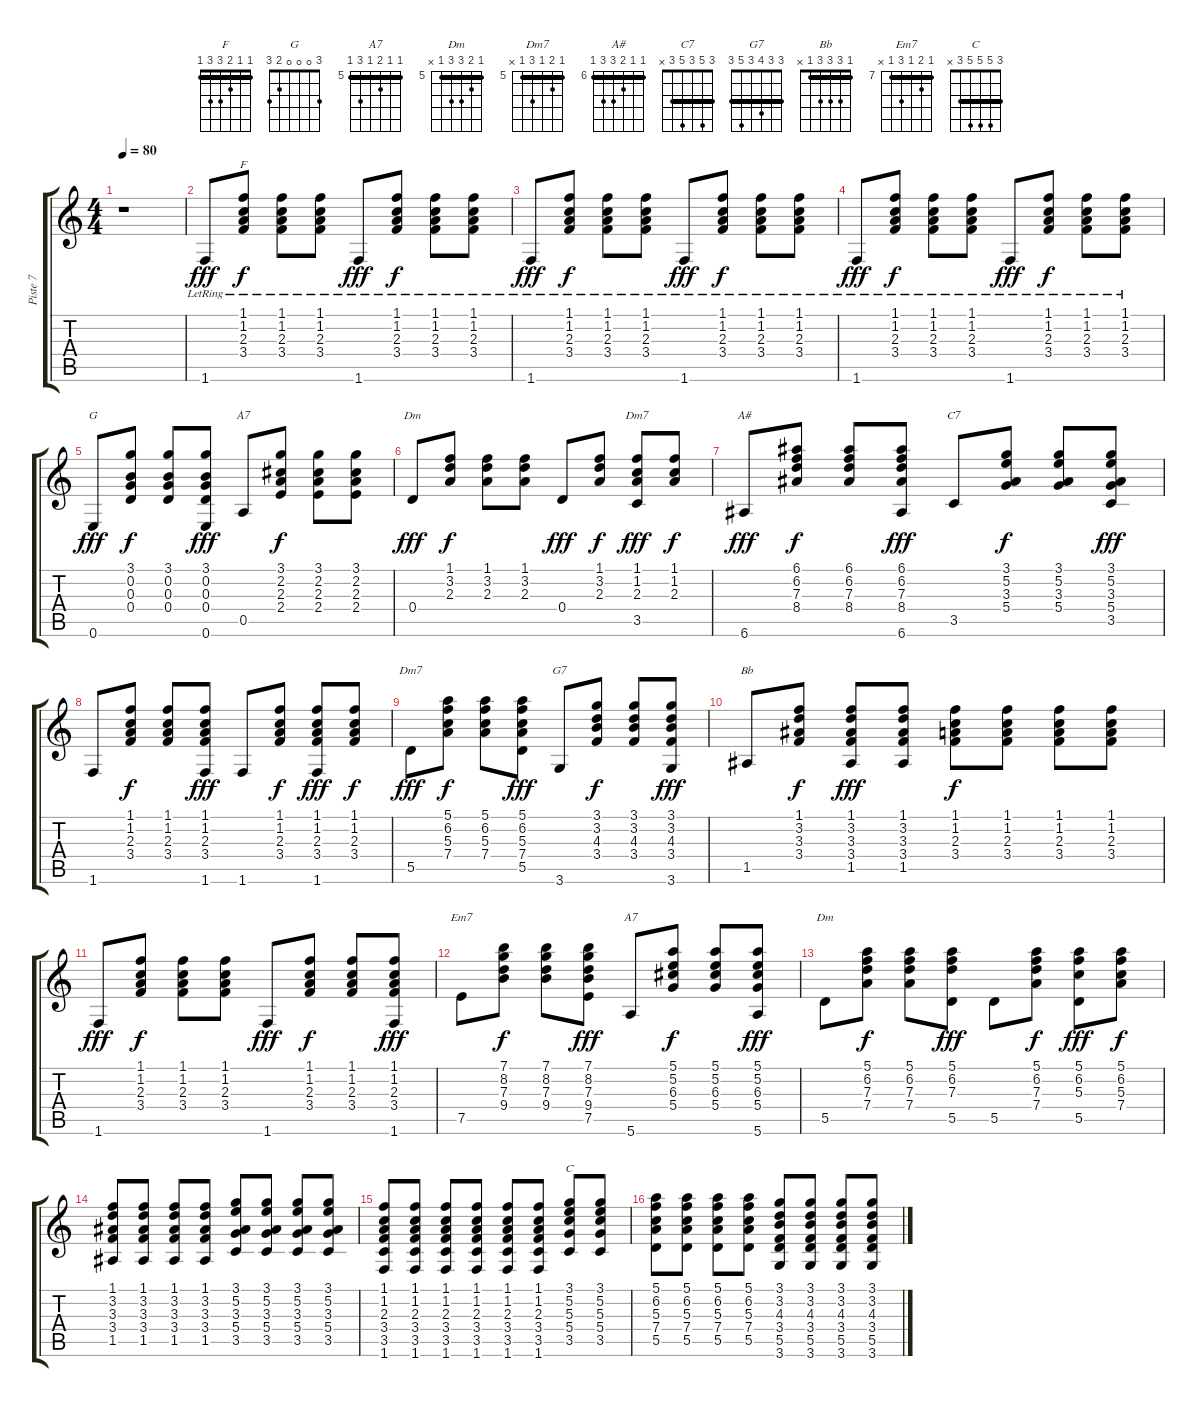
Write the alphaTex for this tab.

\track ("Piste 7" "Piste 7") {mute instrument acousticguitarsteel}
\staff {score tabs}
\tuning (E4 B3 G3 D3 A2 E2) {hide}
\chord ("F" 1 1 2 3 3 1) {barre 1}
\chord ("G" 3 0 0 0 2 3)
\chord ("A7" 3 2 2 2 0 x) {barre 2}
\chord ("Dm" 1 3 2 0 x x)
\chord ("Dm7" 1 1 2 0 x x) {barre 1}
\chord ("A#" 6 6 7 8 8 6) {firstfret 6 barre 6}
\chord ("C7" 3 5 3 5 3 x) {barre 3}
\chord ("Dm7" 5 6 5 7 5 x) {firstfret 5 barre 5}
\chord ("G7" 3 3 4 3 5 3) {barre 3}
\chord ("Bb" 1 3 3 3 1 x) {barre 1}
\chord ("Em7" 7 8 7 9 7 x) {firstfret 7 barre 7}
\chord ("A7" 5 5 6 5 7 5) {firstfret 5 barre 5}
\chord ("Dm" 5 6 7 7 5 x) {firstfret 5 barre 5}
\chord ("C" 3 5 5 5 3 x) {barre 3}
\ts (4 4)
\tempo 80
\clef g2
\ks c
r.1{dy fff instrument acousticguitarsteel} |
1.6{lr}.8 (1.1{lr} 1.2{lr} 2.3{lr} 3.4{lr}).8{ch "F" dy f} (1.1{lr} 1.2{lr} 2.3{lr} 3.4{lr}).8 (1.1{lr} 1.2{lr} 2.3{lr} 3.4{lr}).8 1.6{lr}.8{dy fff} (1.1{lr} 1.2{lr} 2.3{lr} 3.4{lr}).8{dy f} (1.1{lr} 1.2{lr} 2.3{lr} 3.4{lr}).8 (1.1{lr} 1.2{lr} 2.3{lr} 3.4{lr}).8 |
1.6{lr}.8{dy fff} (1.1{lr} 1.2{lr} 2.3{lr} 3.4{lr}).8{dy f} (1.1{lr} 1.2{lr} 2.3{lr} 3.4{lr}).8 (1.1{lr} 1.2{lr} 2.3{lr} 3.4{lr}).8 1.6{lr}.8{dy fff} (1.1{lr} 1.2{lr} 2.3{lr} 3.4{lr}).8{dy f} (1.1{lr} 1.2{lr} 2.3{lr} 3.4{lr}).8 (1.1{lr} 1.2{lr} 2.3{lr} 3.4{lr}).8 |
1.6{lr}.8{dy fff} (1.1{lr} 1.2{lr} 2.3{lr} 3.4{lr}).8{dy f} (1.1{lr} 1.2{lr} 2.3{lr} 3.4{lr}).8 (1.1{lr} 1.2{lr} 2.3{lr} 3.4{lr}).8 1.6{lr}.8{dy fff} (1.1{lr} 1.2{lr} 2.3{lr} 3.4{lr}).8{dy f} (1.1{lr} 1.2{lr} 2.3{lr} 3.4{lr}).8 (1.1{lr} 1.2{lr} 2.3{lr} 3.4{lr}).8 |
0.6.8{ch "G" dy fff} (3.1 0.2 0.3 0.4).8{dy f} (3.1 0.2 0.3 0.4).8 (3.1 0.2 0.3 0.4 0.6).8{dy fff} 0.5.8{ch "A7"} (3.1 2.2 2.3 2.4).8{dy f} (3.1 2.2 2.3 2.4).8 (3.1 2.2 2.3 2.4).8 |
0.4.8{ch "Dm" dy fff} (1.1 3.2 2.3).8{dy f} (1.1 3.2 2.3).8 (1.1 3.2 2.3).8 0.4.8{dy fff} (1.1 3.2 2.3).8{dy f} (1.1 1.2 2.3 3.5).8{ch "Dm7" dy fff} (1.1 1.2 2.3).8{dy f} |
6.6.8{ch "A#" dy fff} (6.1 6.2 7.3 8.4).8{dy f} (6.1 6.2 7.3 8.4).8 (6.1 6.2 7.3 8.4 6.6).8{dy fff} 3.5.8{ch "C7"} (3.1 5.2 3.3 5.4).8{dy f} (3.1 5.2 3.3 5.4).8 (3.1 5.2 3.3 5.4 3.5).8{dy fff} |
1.6.8 (1.1 1.2 2.3 3.4).8{dy f} (1.1 1.2 2.3 3.4).8 (1.1 1.2 2.3 3.4 1.6).8{dy fff} 1.6.8 (1.1 1.2 2.3 3.4).8{dy f} (1.1 1.2 2.3 3.4 1.6).8{dy fff} (1.1 1.2 2.3 3.4).8{dy f} |
5.5.8{ch "Dm7" dy fff} (5.1 6.2 5.3 7.4).8{dy f} (5.1 6.2 5.3 7.4).8 (5.1 6.2 5.3 7.4 5.5).8{dy fff} 3.6.8{ch "G7"} (3.1 3.2 4.3 3.4).8{dy f} (3.1 3.2 4.3 3.4).8 (3.1 3.2 4.3 3.4 3.6).8{dy fff} |
1.5.8{ch "Bb"} (1.1 3.2 3.3 3.4).8{dy f} (1.1 3.2 3.3 3.4 1.5).8{dy fff} (1.1 3.2 3.3 3.4 1.5).8 (1.1 1.2 2.3 3.4).8{dy f} (1.1 1.2 2.3 3.4).8 (1.1 1.2 2.3 3.4).8 (1.1 1.2 2.3 3.4).8 |
1.6.8{dy fff} (1.1 1.2 2.3 3.4).8{dy f} (1.1 1.2 2.3 3.4).8 (1.1 1.2 2.3 3.4).8 1.6.8{dy fff} (1.1 1.2 2.3 3.4).8{dy f} (1.1 1.2 2.3 3.4).8 (1.1 1.2 2.3 3.4 1.6).8{dy fff} |
7.5.8{ch "Em7"} (7.1 8.2 7.3 9.4).8{dy f} (7.1 8.2 7.3 9.4).8 (7.1 8.2 7.3 9.4 7.5).8{dy fff} 5.6.8{ch "A7"} (5.1 5.2 6.3 5.4).8{dy f} (5.1 5.2 6.3 5.4).8 (5.1 5.2 6.3 5.4 5.6).8{dy fff} |
5.5.8{ch "Dm"} (5.1 6.2 7.3 7.4).8{dy f} (5.1 6.2 7.3 7.4).8 (5.1 6.2 7.3 5.5).8{dy fff} 5.5.8 (5.1 6.2 7.3 7.4).8{dy f} (5.1 6.2 5.3 5.5).8{dy fff} (5.1 6.2 5.3 7.4).8{dy f} |
(1.1 3.2 3.3 3.4 1.5).8 (1.1 3.2 3.3 3.4 1.5).8 (1.1 3.2 3.3 3.4 1.5).8 (1.1 3.2 3.3 3.4 1.5).8 (3.1 5.2 3.3 5.4 3.5).8 (3.1 5.2 3.3 5.4 3.5).8 (3.1 5.2 3.3 5.4 3.5).8 (3.1 5.2 3.3 5.4 3.5).8 |
(1.1 1.2 2.3 3.4 3.5 1.6).8 (1.1 1.2 2.3 3.4 3.5 1.6).8 (1.1 1.2 2.3 3.4 3.5 1.6).8 (1.1 1.2 2.3 3.4 3.5 1.6).8 (1.1 1.2 2.3 3.4 3.5 1.6).8 (1.1 1.2 2.3 3.4 3.5 1.6).8 (3.1 5.2 5.3 5.4 3.5).8{ch "C"} (3.1 5.2 5.3 5.4 3.5).8 |
(5.1 6.2 5.3 7.4 5.5).8 (5.1 6.2 5.3 7.4 5.5).8 (5.1 6.2 5.3 7.4 5.5).8 (5.1 6.2 5.3 7.4 5.5).8 (3.1 3.2 4.3 3.4 5.5 3.6).8 (3.1 3.2 4.3 3.4 5.5 3.6).8 (3.1 3.2 4.3 3.4 5.5 3.6).8 (3.1 3.2 4.3 3.4 5.5 3.6).8
